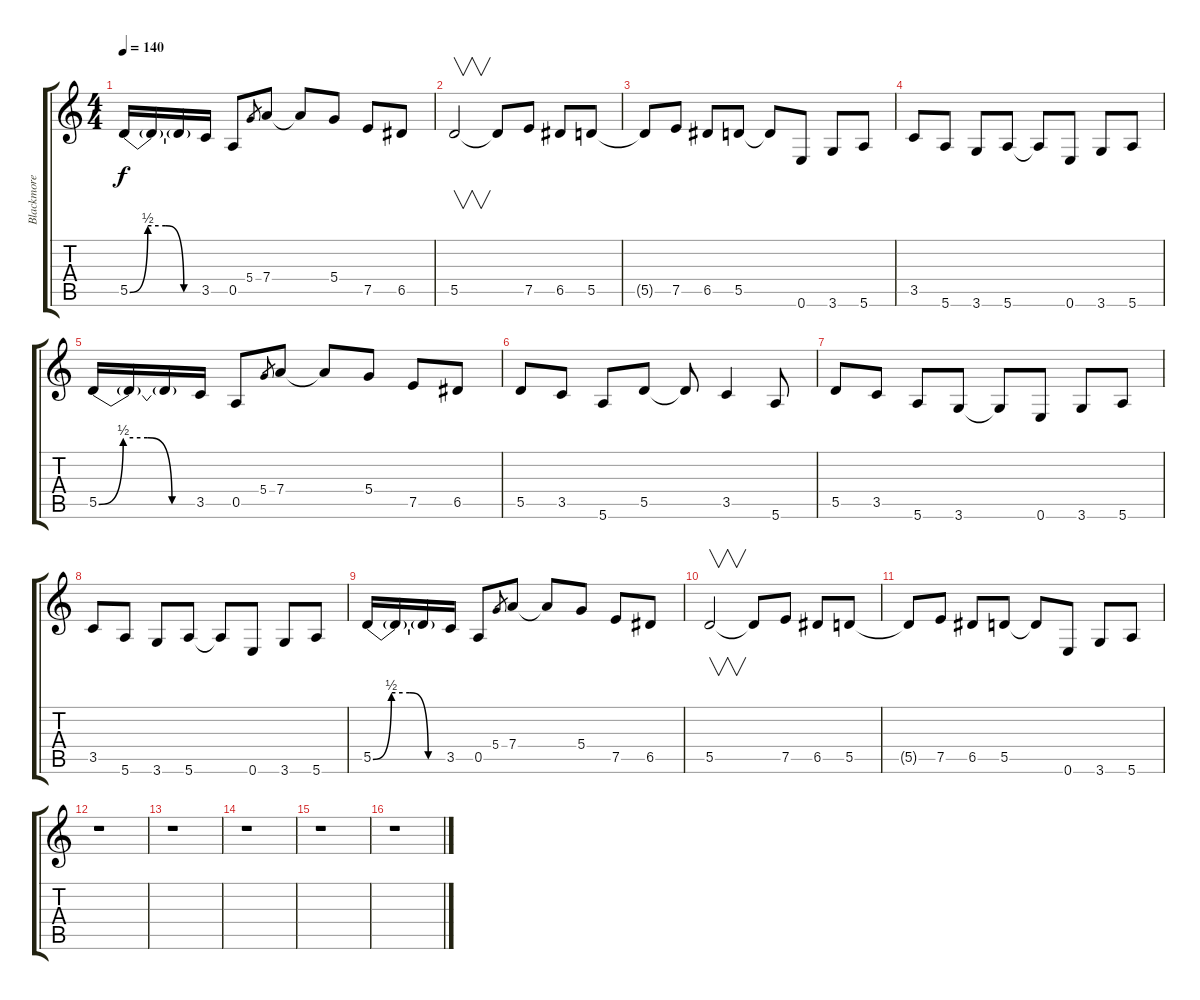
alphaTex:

\track ("Blackmore" "Blackmore") {instrument distortionguitar}
\staff {score tabs}
\tuning (E4 B3 G3 D3 A2 E2) {hide}
\ts (4 4)
\tempo 140
\clef g2
\ks c
5.5{be (custom 0 0 15 2 30 2 45 0 60 0)}.16{dy f} 5.5{t}.16 5.5{t}.16 3.5.16 0.5.8 5.4.8{gr} 7.4.8 7.4{t}.8 5.4.8 7.5.8 6.5.8 |
5.5.2{v} 5.5{t}.8 7.5.8 6.5.8 5.5.8 |
5.5{t}.8 7.5.8 6.5.8 5.5.8 5.5{t}.8 0.6.8 3.6.8 5.6.8 |
3.5.8 5.6.8 3.6.8 5.6.8 5.6{t}.8 0.6.8 3.6.8 5.6.8 |
5.5{be (custom 0 0 15 2 30 2 45 0 60 0)}.16 5.5{t}.16 5.5{t}.16 3.5.16 0.5.8 5.4.8{gr} 7.4.8 7.4{t}.8 5.4.8 7.5.8 6.5.8 |
5.5.8 3.5.8 5.6.8 5.5.8 5.5{t}.8 3.5.4 5.6.8 |
5.5.8 3.5.8 5.6.8 3.6.8 3.6{t}.8 0.6.8 3.6.8 5.6.8 |
3.5.8 5.6.8 3.6.8 5.6.8 5.6{t}.8 0.6.8 3.6.8 5.6.8 |
5.5{be (custom 0 0 15 2 30 2 45 0 60 0)}.16 5.5{t}.16 5.5{t}.16 3.5.16 0.5.8 5.4.8{gr} 7.4.8 7.4{t}.8 5.4.8 7.5.8 6.5.8 |
5.5.2{v} 5.5{t}.8 7.5.8 6.5.8 5.5.8 |
5.5{t}.8 7.5.8 6.5.8 5.5.8 5.5{t}.8 0.6.8 3.6.8 5.6.8 |
r.1 |
r.1 |
r.1 |
r.1 |
r.1
